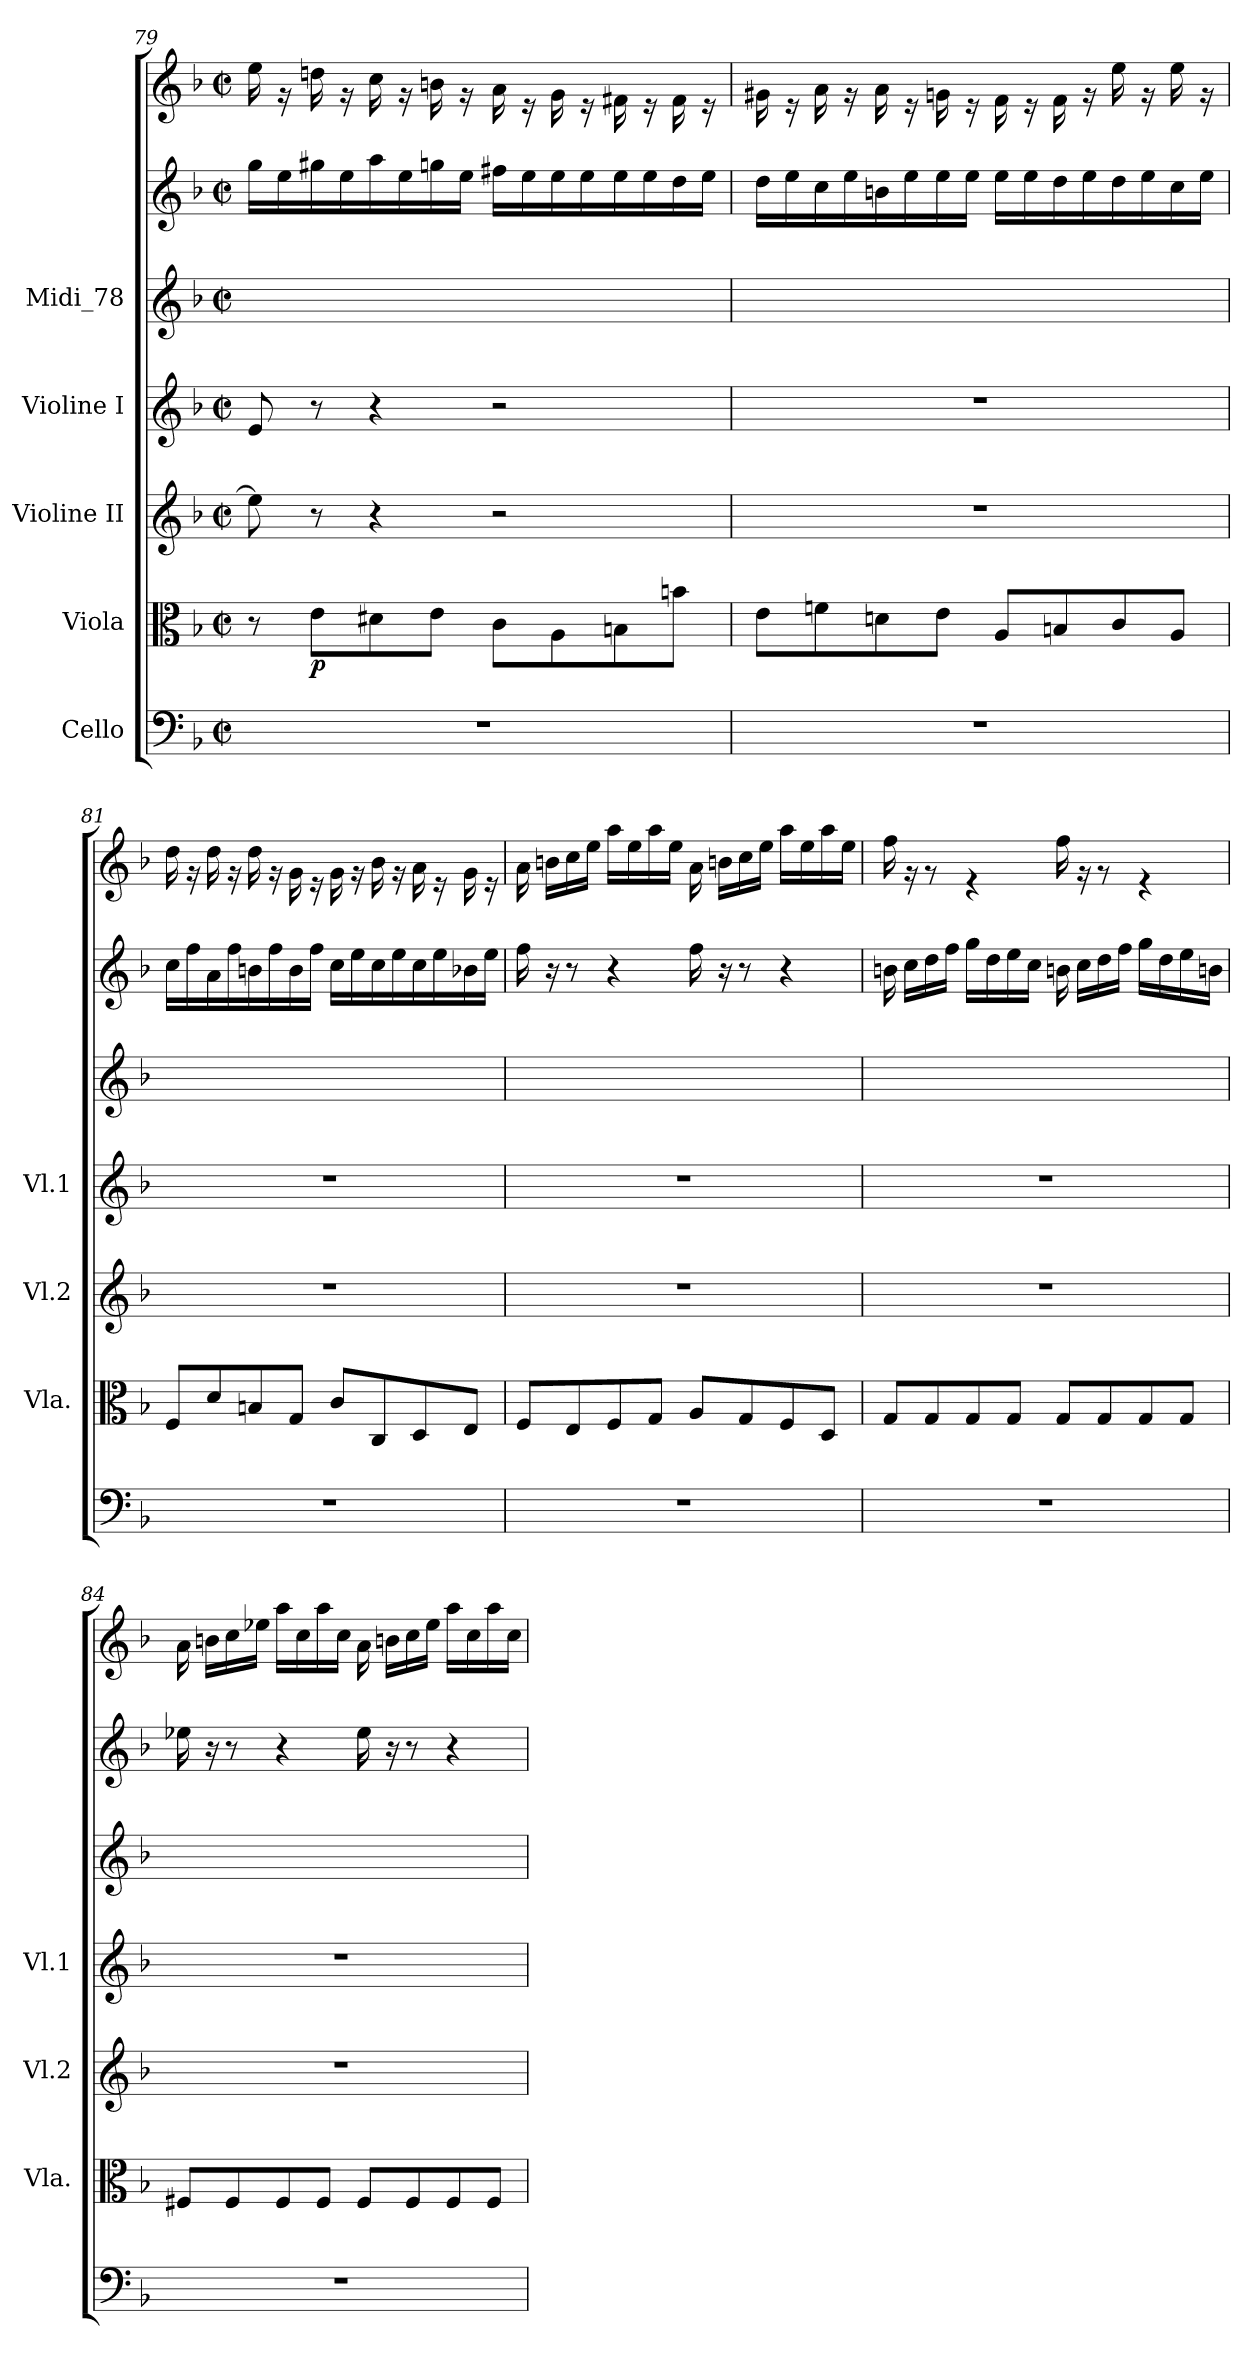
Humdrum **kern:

**kern	**kern	**dynam	**kern	**kern	**kern	**kern	**kern
*part5	*part4	*part4	*part3	*part2	*part1	*part1	*part1
*staff7	*staff6	*staff6	*staff5	*staff4	*staff3	*staff2	*staff1
*I"Cello	*I"Viola	*	*I"Violine II	*I"Violine I	*I"Midi_78	*	*
*	*I'Vla.	*	*I'Vl.2	*I'Vl.1	*	*	*
*clefF4	*clefC3	*	*clefG2	*clefG2	*clefG2	*clefG2	*clefG2
*k[b-]	*k[b-]	*	*k[b-]	*k[b-]	*k[b-]	*k[b-]	*k[b-]
*F:	*F:	*	*F:	*F:	*F:	*F:	*F:
*M2/2	*M2/2	*	*M2/2	*M2/2	*M2/2	*M2/2	*M2/2
*met(c|)	*met(c|)	*	*met(c|)	*met(c|)	*met(c|)	*met(c|)	*met(c|)
=79	=79	=79	=79	=79	=79	=79	=79
*	*	*	*	*	*	*	*^
1r	8r	.	8ee\]	8e/	1ryy	16gg\LL	1ryy	16ee\
.	.	.	.	.	.	16ee\	.	16r
!	!	!LO:DY:b	!	!	!	!	!	!
.	8e\L	p	8r	8r	.	16gg#X\	.	16ddni\
.	.	.	.	.	.	16ee\	.	16r
.	8d#X\	.	4r	4r	.	16aa\	.	16cc\
.	.	.	.	.	.	16ee\	.	16r
.	8e\J	.	.	.	.	16ggn\	.	16bn\
.	.	.	.	.	.	16ee\JJ	.	16r
.	8c\L	.	2r	2r	.	16ff#X\LL	.	16a\
.	.	.	.	.	.	16ee\	.	16r
.	8A\	.	.	.	.	16ee\	.	16g\
.	.	.	.	.	.	16ee\	.	16r
.	8Bn\	.	.	.	.	16ee\	.	16f#X\
.	.	.	.	.	.	16ee\	.	16r
.	8bn\J	.	.	.	.	16dd\	.	16f#\
.	.	.	.	.	.	16ee\JJ	.	16r
=80	=80	=80	=80	=80	=80	=80	=80	=80
1r	8e\L	.	1r	1r	1ryy	16dd\LL	1ryy	16g#X\
.	.	.	.	.	.	16ee\	.	16r
.	8fni\	.	.	.	.	16cc\	.	16a\
.	.	.	.	.	.	16ee\	.	16r
.	8dni\	.	.	.	.	16bn\	.	16a\
.	.	.	.	.	.	16ee\	.	16r
.	8e\J	.	.	.	.	16ee\	.	16gn\
.	.	.	.	.	.	16ee\JJ	.	16r
.	8A/L	.	.	.	.	16ee\LL	.	16f\
.	.	.	.	.	.	16ee\	.	16r
.	8Bn/	.	.	.	.	16dd\	.	16f\
.	.	.	.	.	.	16ee\	.	16r
.	8c/	.	.	.	.	16dd\	.	16ee\
.	.	.	.	.	.	16ee\	.	16r
.	8A/J	.	.	.	.	16cc\	.	16ee\
.	.	.	.	.	.	16ee\JJ	.	16r
!!LO:LB:g=z	!!
=81	=81	=81	=81	=81	=81	=81	=81	=81
1r	8F/L	.	1r	1r	1ryy	16cc\LL	1ryy	16dd\
.	.	.	.	.	.	16ff\	.	16r
.	8d/	.	.	.	.	16a\	.	16dd\
.	.	.	.	.	.	16ff\	.	16r
.	8Bn/	.	.	.	.	16bn\	.	16dd\
.	.	.	.	.	.	16ff\	.	16r
.	8G/J	.	.	.	.	16b\	.	16g\
.	.	.	.	.	.	16ff\JJ	.	16r
.	8c/L	.	.	.	.	16cc\LL	.	16g\
.	.	.	.	.	.	16ee\	.	16r
.	8C/	.	.	.	.	16cc\	.	16b-\
.	.	.	.	.	.	16ee\	.	16r
.	8D/	.	.	.	.	16cc\	.	16a\
.	.	.	.	.	.	16ee\	.	16r
.	8E/J	.	.	.	.	16b-X\	.	16g\
.	.	.	.	.	.	16ee\JJ	.	16r
=82	=82	=82	=82	=82	=82	=82	=82	=82
1r	8F/L	.	1r	1r	1ryy	16ff\	1ryy	16a\
.	.	.	.	.	.	16r	.	16bn\LL
.	8E/	.	.	.	.	8r	.	16cc\
.	.	.	.	.	.	.	.	16ee\JJ
.	8F/	.	.	.	.	4r	.	16aa\LL
.	.	.	.	.	.	.	.	16ee\
.	8G/J	.	.	.	.	.	.	16aa\
.	.	.	.	.	.	.	.	16ee\JJ
.	8A/L	.	.	.	.	16ff\	.	16a\
.	.	.	.	.	.	16r	.	16bni\LL
.	8G/	.	.	.	.	8r	.	16cc\
.	.	.	.	.	.	.	.	16ee\JJ
.	8F/	.	.	.	.	4r	.	16aa\LL
.	.	.	.	.	.	.	.	16ee\
.	8D/J	.	.	.	.	.	.	16aa\
.	.	.	.	.	.	.	.	16ee\JJ
=83	=83	=83	=83	=83	=83	=83	=83	=83
1r	8G/L	.	1r	1r	1ryy	16bn\	1ryy	16ff\
.	.	.	.	.	.	16cc\LL	.	16r
.	8G/	.	.	.	.	16dd\	.	8r
.	.	.	.	.	.	16ff\JJ	.	.
.	8G/	.	.	.	.	16gg\LL	.	4r
.	.	.	.	.	.	16dd\	.	.
.	8G/J	.	.	.	.	16ee\	.	.
.	.	.	.	.	.	16cc\JJ	.	.
.	8G/L	.	.	.	.	16bni\	.	16ff\
.	.	.	.	.	.	16cc\LL	.	16r
.	8G/	.	.	.	.	16dd\	.	8r
.	.	.	.	.	.	16ff\JJ	.	.
.	8G/	.	.	.	.	16gg\LL	.	4r
.	.	.	.	.	.	16dd\	.	.
.	8G/J	.	.	.	.	16ee\	.	.
.	.	.	.	.	.	16bni\JJ	.	.
!!LO:PB:g=z	!!
=84	=84	=84	=84	=84	=84	=84	=84	=84
1r	8F#X/L	.	1r	1r	1ryy	16ee-X\	1ryy	16a\
.	.	.	.	.	.	16r	.	16bn\LL
.	8F#/	.	.	.	.	8r	.	16cc\
.	.	.	.	.	.	.	.	16ee-X\JJ
.	8F#/	.	.	.	.	4r	.	16aa\LL
.	.	.	.	.	.	.	.	16cc\
.	8F#/J	.	.	.	.	.	.	16aa\
.	.	.	.	.	.	.	.	16cc\JJ
.	8F#/L	.	.	.	.	16ee-\	.	16a\
.	.	.	.	.	.	16r	.	16bni\LL
.	8F#/	.	.	.	.	8r	.	16cc\
.	.	.	.	.	.	.	.	16ee-i\JJ
.	8F#/	.	.	.	.	4r	.	16aa\LL
.	.	.	.	.	.	.	.	16cc\
.	8F#/J	.	.	.	.	.	.	16aa\
.	.	.	.	.	.	.	.	16cc\JJ
*	*	*	*	*	*	*	*v	*v
=	=	=	=	=	=	=	=
*-	*-	*-	*-	*-	*-	*-	*-
